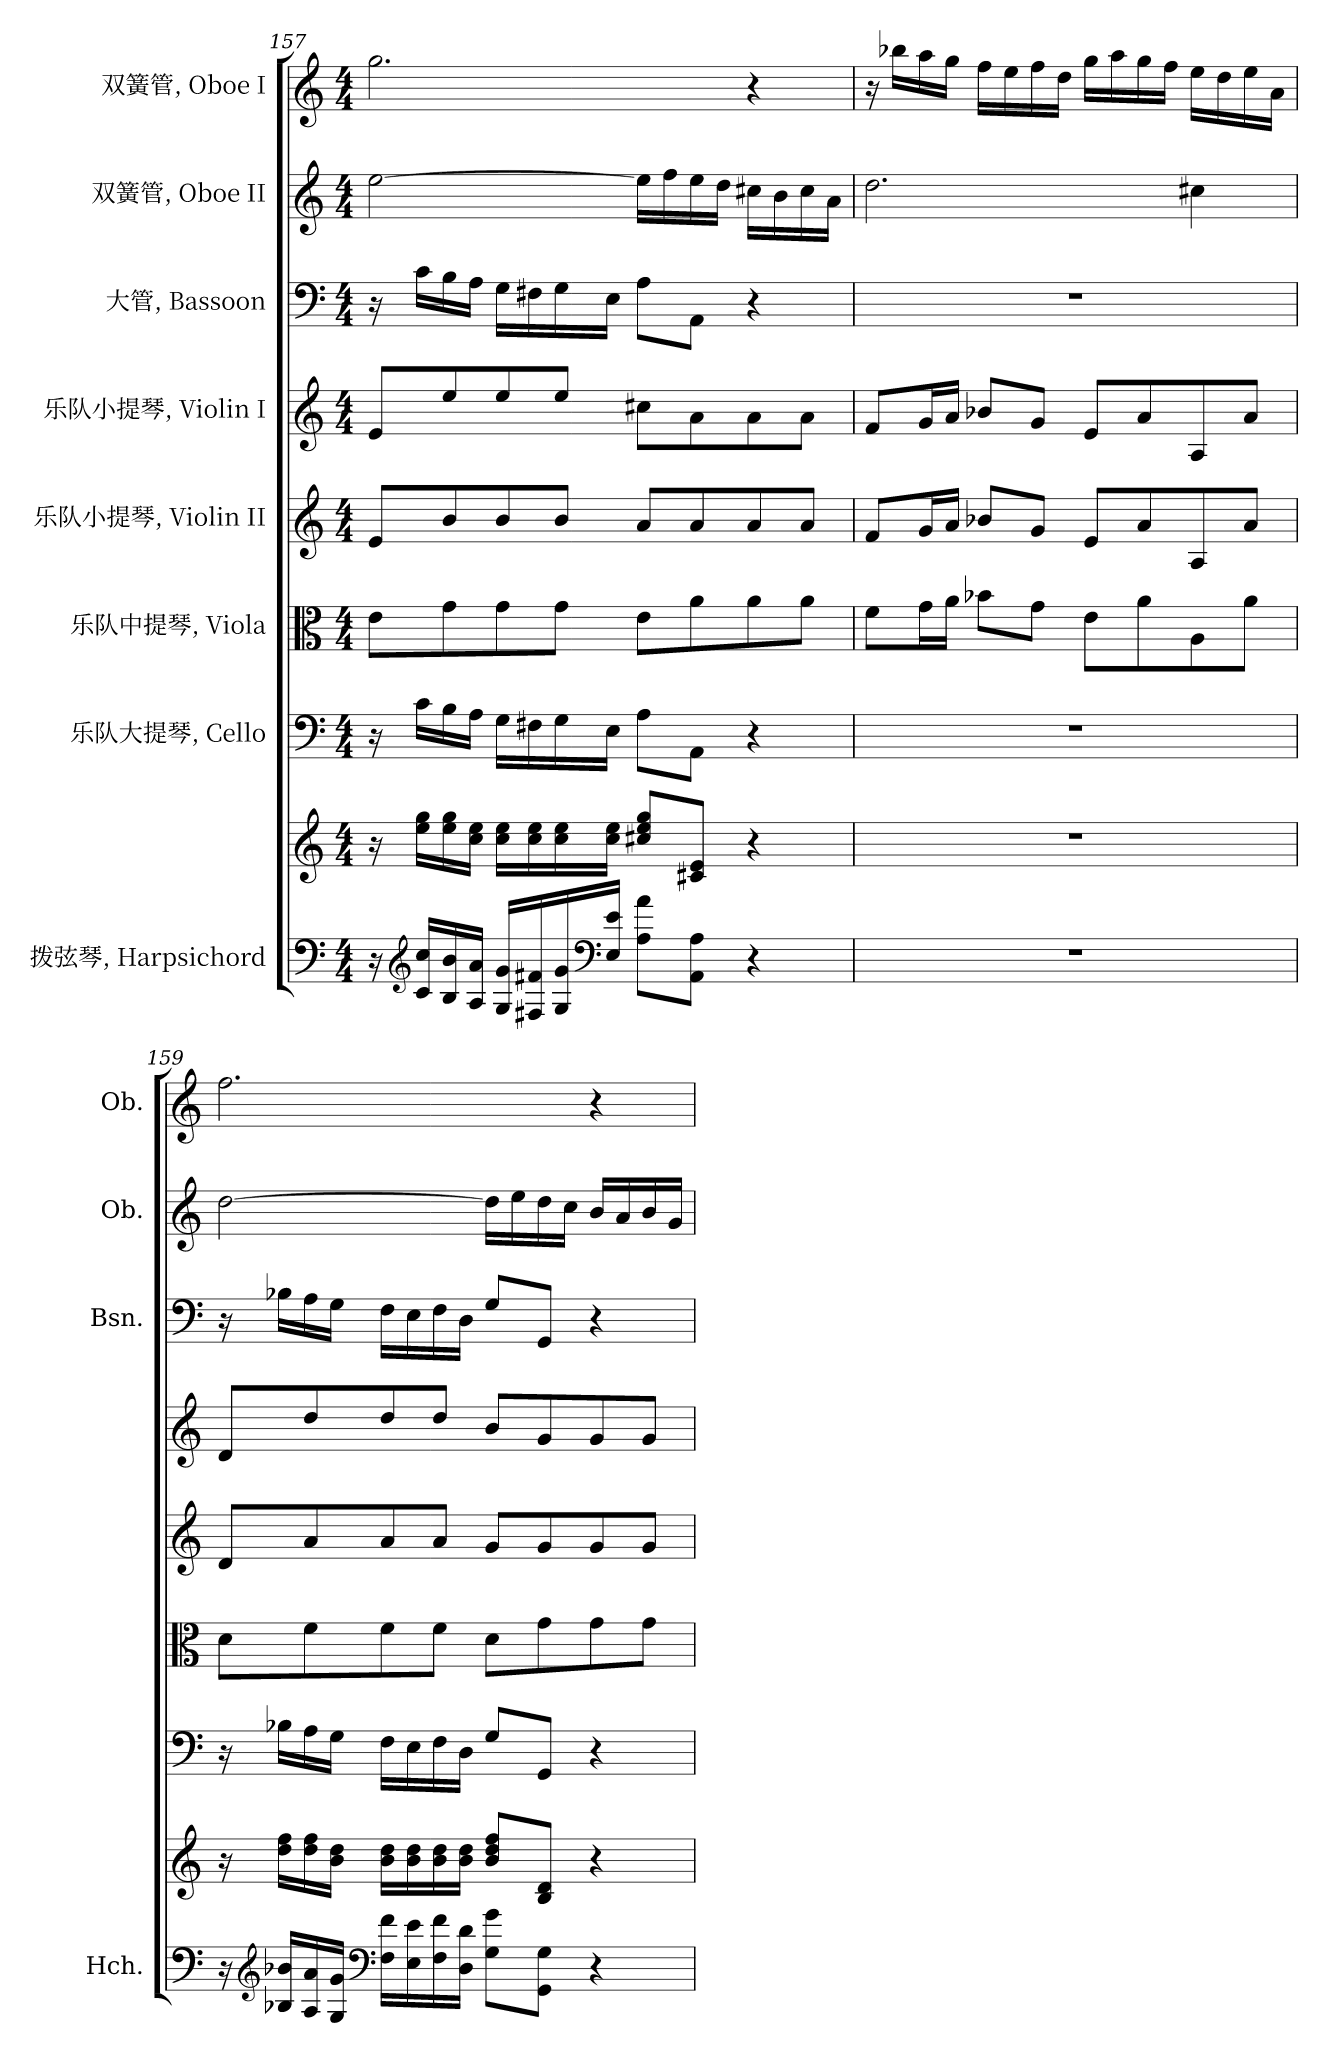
**kern	**kern	**kern	**kern	**kern	**kern	**kern	**kern	**kern
*part8	*part8	*part7	*part6	*part5	*part4	*part3	*part2	*part1
*staff9	*staff8	*staff7	*staff6	*staff5	*staff4	*staff3	*staff2	*staff1
*I"拨弦琴, Harpsichord	*	*I"乐队大提琴, Cello	*I"乐队中提琴, Viola	*I"乐队小提琴, Violin II	*I"乐队小提琴, Violin I	*I"大管, Bassoon	*I"双簧管, Oboe II	*I"双簧管, Oboe I
*I'Hch.	*	*	*	*	*	*I'Bsn.	*I'Ob.	*I'Ob.
*clefF4	*clefG2	*clefF4	*clefC3	*clefG2	*clefG2	*clefF4	*clefG2	*clefG2
*k[]	*k[]	*k[]	*k[]	*k[]	*k[]	*k[]	*k[]	*k[]
*M4/4	*M4/4	*M4/4	*M4/4	*M4/4	*M4/4	*M4/4	*M4/4	*M4/4
=157	=157	=157	=157	=157	=157	=157	=157	=157
16r	16r	16r	8e\L	8e/L	8e/L	16r	[2ee\	2.gg\
*clefG2	*	*	*	*	*	*	*	*
16c/ 16cc/LL	16ee\ 16gg\LL	16c\LL	.	.	.	16c\LL	.	.
16B/ 16b/	16ee\ 16gg\	16B\	8g\	8b/	8ee/	16B\	.	.
16A/ 16a/JJ	16cc\ 16ee\JJ	16A\JJ	.	.	.	16A\JJ	.	.
16G/ 16g/LL	16cc\ 16ee\LL	16G\LL	8g\	8b/	8ee/	16G\LL	.	.
16F#X/ 16f#X/	16cc\ 16ee\	16F#X\	.	.	.	16F#X\	.	.
16G/ 16g/	16cc\ 16ee\	16G\	8g\J	8b/J	8ee/J	16G\	.	.
*clefF4	*	*	*	*	*	*	*	*
16E/ 16e/JJ	16cc\ 16ee\JJ	16E\JJ	.	.	.	16E\JJ	.	.
8A\ 8a\L	8cc#X/ 8ee/ 8gg/L	8A\L	8e\L	8a/L	8cc#X\L	8A\L	16ee\LL]	.
.	.	.	.	.	.	.	16ff\	.
8AA\ 8A\J	8c#X/ 8e/J	8AA\J	8a\	8a/	8a\	8AA\J	16ee\	.
.	.	.	.	.	.	.	16dd\JJ	.
4r	4r	4r	8a\	8a/	8a\	4r	16cc#X\LL	4r
.	.	.	.	.	.	.	16b\	.
.	.	.	8a\J	8a/J	8a\J	.	16cc#\	.
.	.	.	.	.	.	.	16a\JJ	.
!!LO:PB:g=z
=158	=158	=158	=158	=158	=158	=158	=158	=158
1r	1r	1r	8f\L	8f/L	8f/L	1r	2.dd\	16r
.	.	.	.	.	.	.	.	16bb-X\LL
.	.	.	16g\L	16g/L	16g/L	.	.	16aa\
.	.	.	16a\JJ	16a/JJ	16a/JJ	.	.	16gg\JJ
.	.	.	8b-X\L	8b-X/L	8b-X/L	.	.	16ff\LL
.	.	.	.	.	.	.	.	16ee\
.	.	.	8g\J	8g/J	8g/J	.	.	16ff\
.	.	.	.	.	.	.	.	16dd\JJ
.	.	.	8e\L	8e/L	8e/L	.	.	16gg\LL
.	.	.	.	.	.	.	.	16aa\
.	.	.	8a\	8a/	8a/	.	.	16gg\
.	.	.	.	.	.	.	.	16ff\JJ
.	.	.	8A\	8A/	8A/	.	4cc#X\	16ee\LL
.	.	.	.	.	.	.	.	16dd\
.	.	.	8a\J	8a/J	8a/J	.	.	16ee\
.	.	.	.	.	.	.	.	16a\JJ
=159	=159	=159	=159	=159	=159	=159	=159	=159
16r	16r	16r	8d\L	8d/L	8d/L	16r	[2dd\	2.ff\
*clefG2	*	*	*	*	*	*	*	*
16B-X/ 16b-X/LL	16dd\ 16ff\LL	16B-X\LL	.	.	.	16B-X\LL	.	.
16A/ 16a/	16dd\ 16ff\	16A\	8f\	8a/	8dd/	16A\	.	.
16G/ 16g/JJ	16b\ 16dd\JJ	16G\JJ	.	.	.	16G\JJ	.	.
*clefF4	*	*	*	*	*	*	*	*
16F\ 16f\LL	16b\ 16dd\LL	16F\LL	8f\	8a/	8dd/	16F\LL	.	.
16E\ 16e\	16b\ 16dd\	16E\	.	.	.	16E\	.	.
16F\ 16f\	16b\ 16dd\	16F\	8f\J	8a/J	8dd/J	16F\	.	.
16D\ 16d\JJ	16b\ 16dd\JJ	16D\JJ	.	.	.	16D\JJ	.	.
8G\ 8g\L	8b/ 8dd/ 8ff/L	8G/L	8d\L	8g/L	8b/L	8G/L	16dd\LL]	.
.	.	.	.	.	.	.	16ee\	.
8GG\ 8G\J	8B/ 8d/J	8GG/J	8g\	8g/	8g/	8GG/J	16dd\	.
.	.	.	.	.	.	.	16cc\JJ	.
4r	4r	4r	8g\	8g/	8g/	4r	16b/LL	4r
.	.	.	.	.	.	.	16a/	.
.	.	.	8g\J	8g/J	8g/J	.	16b/	.
.	.	.	.	.	.	.	16g/JJ	.
=	=	=	=	=	=	=	=	=
*-	*-	*-	*-	*-	*-	*-	*-	*-
